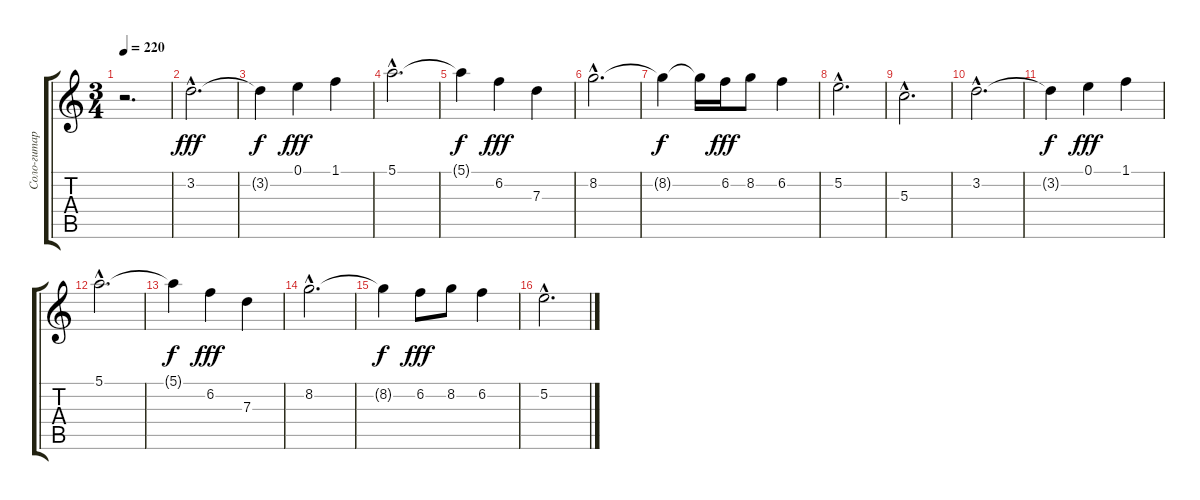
\track ("Соло-гитара" "Соло-гитар") {instrument overdrivenguitar}
\staff {score tabs}
\tuning (E4 B3 G3 D3 A2 E2) {hide}
\ts (3 4)
\tempo 220
\clef g2
\ks c
r.2{d dy fff} |
3.2{hac}.2{d} |
3.2{t}.4{dy f} 0.1.4{dy fff} 1.1.4 |
5.1{hac}.2{d} |
5.1{t}.4{dy f} 6.2.4{dy fff} 7.3.4 |
8.2{hac}.2{d} |
8.2{t}.4{dy f} 8.2{t}.16 6.2.16{dy fff} 8.2.8 6.2.4 |
5.2{hac}.2{d} |
5.3{hac}.2{d} |
3.2{hac}.2{d} |
3.2{t}.4{dy f} 0.1.4{dy fff} 1.1.4 |
5.1{hac}.2{d} |
5.1{t}.4{dy f} 6.2.4{dy fff} 7.3.4 |
8.2{hac}.2{d} |
8.2{t}.4{dy f} 6.2.8{dy fff} 8.2.8 6.2.4 |
5.2{hac}.2{d}
